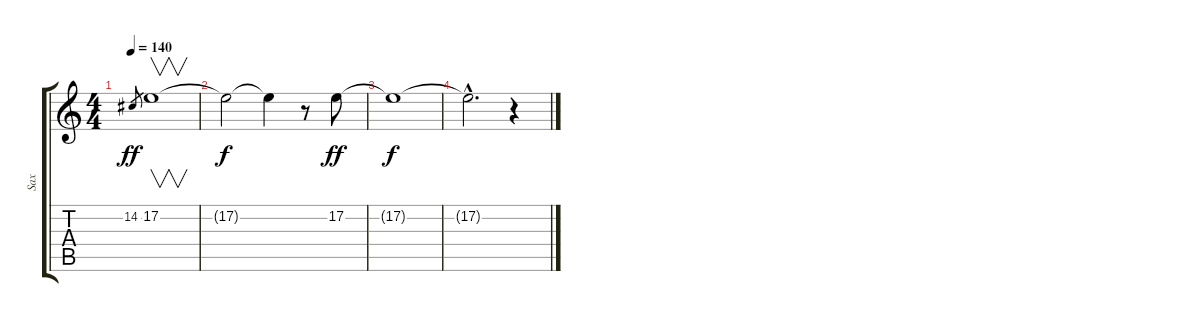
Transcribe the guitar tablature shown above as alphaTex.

\track ("Sax" "Sax") {instrument altosax}
\staff {score tabs}
\tuning (E4 B3 G3 D3 A2 E2) {hide}
\ts (4 4)
\tempo 140
\clef g2
\ks c
14.2.8{gr dy ff} 17.2.1{v} |
17.2{t}.2{dy f} 17.2{t}.4 r.8 17.2.8{dy ff} |
17.2{t}.1{dy f} |
17.2{hac t}.2{d} r.4
